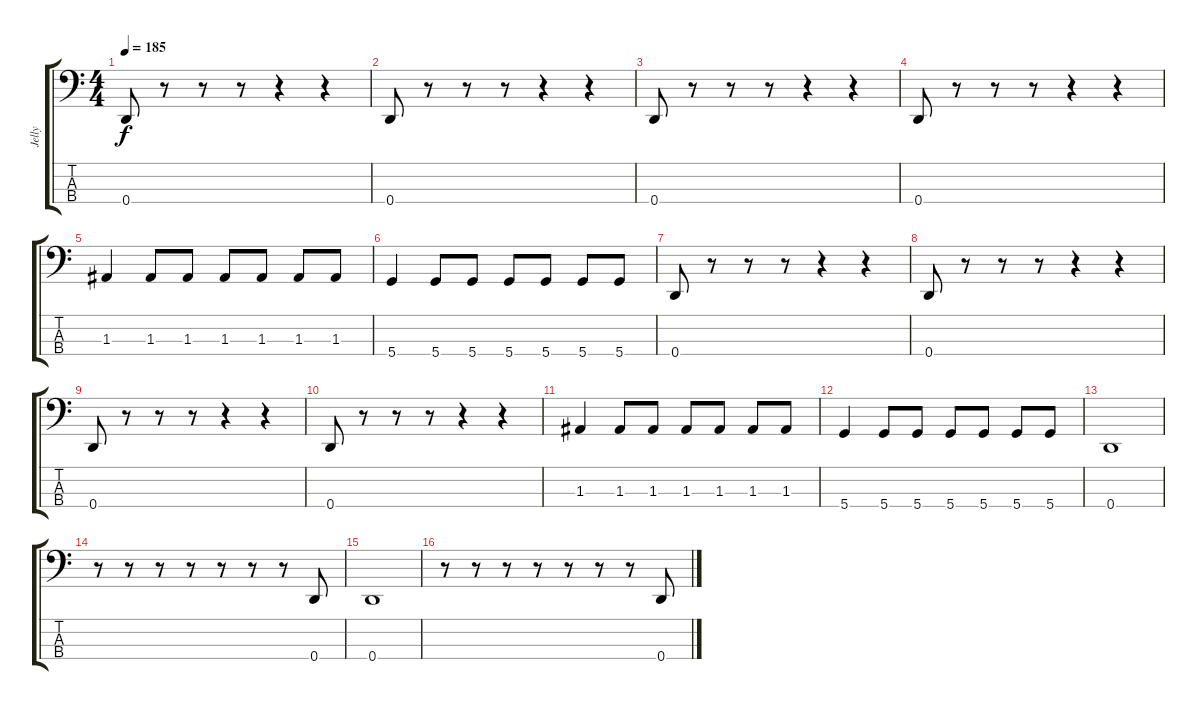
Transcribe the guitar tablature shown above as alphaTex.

\track ("Jelly" "Jelly") {instrument electricbassfinger}
\staff {score tabs}
\tuning (G2 D2 A1 D1) {hide}
\ts (4 4)
\tempo 185
\clef f4
\ks c
0.4.8{dy f} r.8 r.8 r.8 r.4 r.4 |
0.4.8 r.8 r.8 r.8 r.4 r.4 |
0.4.8 r.8 r.8 r.8 r.4 r.4 |
0.4.8 r.8 r.8 r.8 r.4 r.4 |
1.3.4 1.3.8 1.3.8 1.3.8 1.3.8 1.3.8 1.3.8 |
5.4.4 5.4.8 5.4.8 5.4.8 5.4.8 5.4.8 5.4.8 |
0.4.8 r.8 r.8 r.8 r.4 r.4 |
0.4.8 r.8 r.8 r.8 r.4 r.4 |
0.4.8 r.8 r.8 r.8 r.4 r.4 |
0.4.8 r.8 r.8 r.8 r.4 r.4 |
1.3.4 1.3.8 1.3.8 1.3.8 1.3.8 1.3.8 1.3.8 |
5.4.4 5.4.8 5.4.8 5.4.8 5.4.8 5.4.8 5.4.8 |
0.4.1 |
r.8 r.8 r.8 r.8 r.8 r.8 r.8 0.4.8 |
0.4.1 |
r.8 r.8 r.8 r.8 r.8 r.8 r.8 0.4.8
